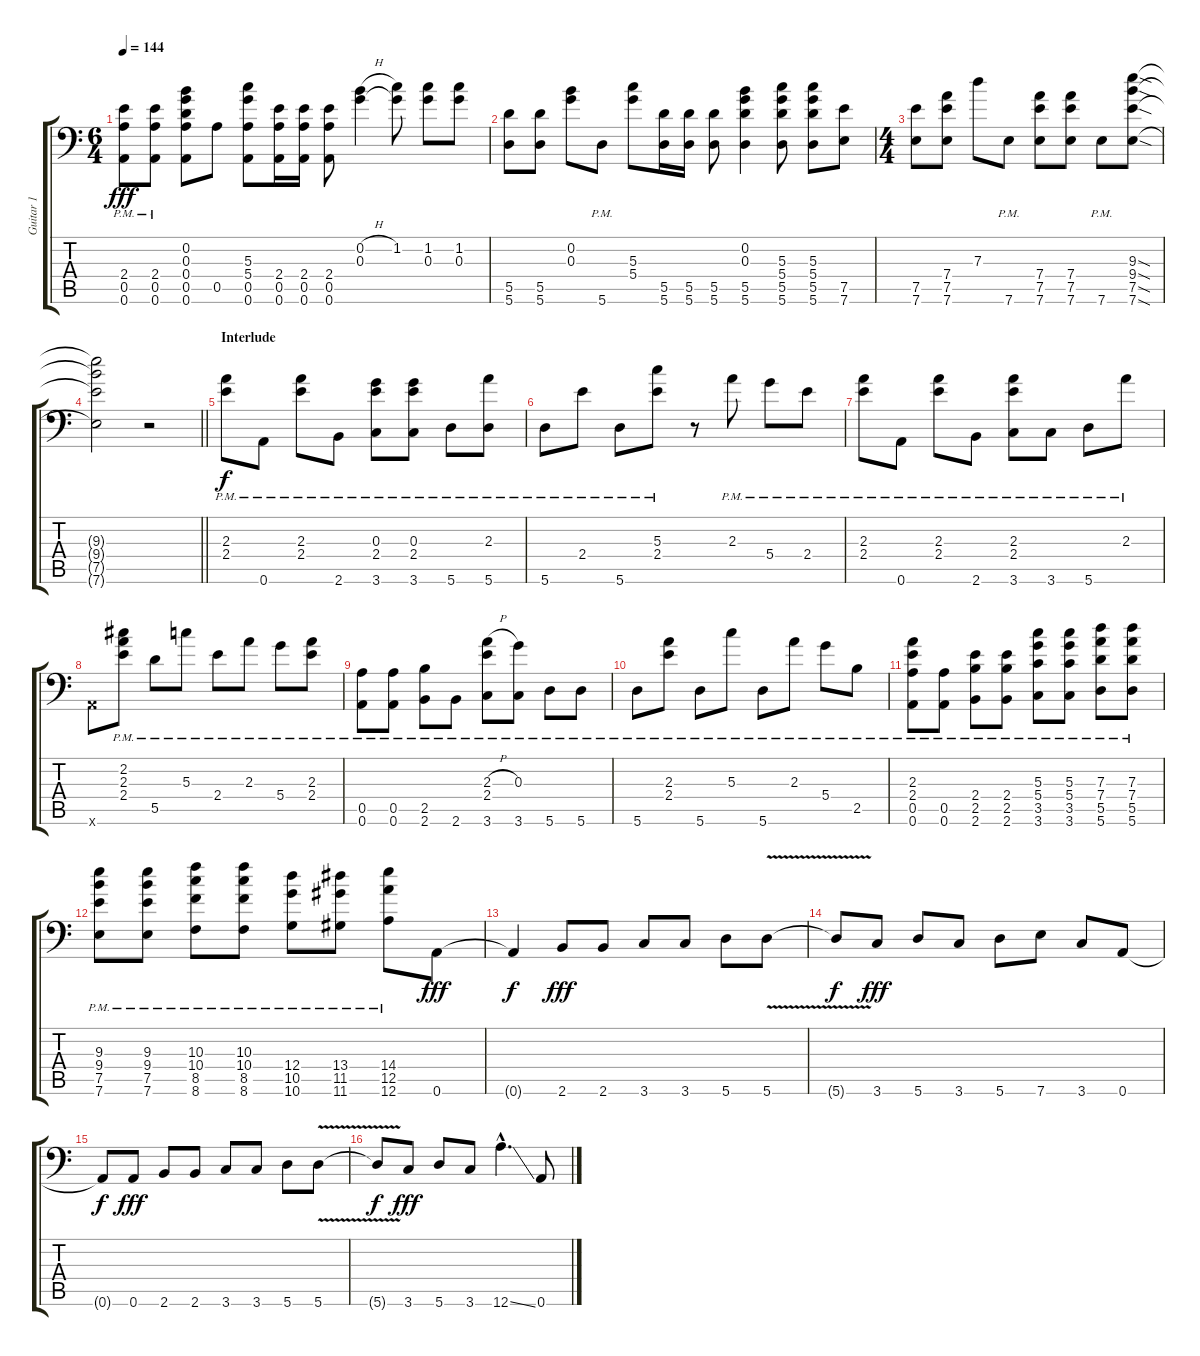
\track ("Guitar 1" "Guitar 1") {instrument distortionguitar}
\staff {score tabs}
\tuning (E4 B3 G3 D3 A2 A1) {hide}
\ts (6 4)
\tempo 144
\clef f4
\ks c
(2.4{pm} 0.5{pm} 0.6{pm}).8{dy fff} (2.4{pm} 0.5{pm} 0.6{pm}).8 (0.2 0.3 0.4 0.5 0.6).8 0.5.8 (5.3 5.4 0.5 0.6).8 (2.4 0.5 0.6).16 (2.4 0.5 0.6).16 (2.4 0.5 0.6).8 (0.2{h} 0.3).4 (1.2 0.3{t}).8 (1.2 0.3).8 (1.2 0.3).8 |
(5.5 5.6).8 (5.5 5.6).8 (0.2 0.3).8 5.6{pm}.8 (5.3 5.4).8 (5.5 5.6).16 (5.5 5.6).16 (5.5 5.6).8 (0.2 0.3 5.5 5.6).4 (5.3 5.4 5.5 5.6).8 (5.3 5.4 5.5 5.6).8 (7.5 7.6).8 |
\ts (4 4)
(7.5 7.6).8 (7.4 7.5 7.6).8 7.3.8 7.6{pm}.8 (7.4 7.5 7.6).8 (7.4 7.5 7.6).8 7.6{pm}.8 (9.3{sod} 9.4{sod} 7.5{sod} 7.6{sod}).8 |
\barLineRight lightlight
(9.3{t} 9.4{t} 7.5{t} 7.6{t}).2 r.2 |
\section ("" "Interlude")
(2.3{pm} 2.4{pm}).8{dy f} 0.6{pm}.8 (2.3{pm} 2.4{pm}).8 2.6{pm}.8 (0.3{pm} 2.4{pm} 3.6{pm}).8 (0.3{pm} 2.4{pm} 3.6{pm}).8 5.6{pm}.8 (2.3{pm} 5.6{pm}).8 |
5.6{pm}.8 2.4{pm}.8 5.6{pm}.8 (5.3{pm} 2.4{pm}).8 r.8 2.3{pm}.8 5.4{pm}.8 2.4{pm}.8 |
(2.3{pm} 2.4{pm}).8 0.6{pm}.8 (2.3{pm} 2.4{pm}).8 2.6{pm}.8 (2.3{pm} 2.4{pm} 3.6{pm}).8 3.6{pm}.8 5.6{pm}.8 2.3{pm}.8 |
0.6{x}.8 (2.2{pm} 2.3{pm} 2.4{pm}).8 5.5{pm}.8 5.3{pm}.8 2.4{pm}.8 2.3{pm}.8 5.4{pm}.8 (2.3{pm} 2.4{pm}).8 |
(0.5{pm} 0.6{pm}).8 (0.5{pm} 0.6{pm}).8 (2.5{pm} 2.6{pm}).8 2.6{pm}.8 (2.3{h} 2.4{pm} 3.6{pm}).8 (0.3{pm} 3.6{pm}).8 5.6{pm}.8 5.6{pm}.8 |
5.6{pm}.8 (2.3{pm} 2.4{pm}).8 5.6{pm}.8 5.3{pm}.8 5.6{pm}.8 2.3{pm}.8 5.4{pm}.8 2.5{pm}.8 |
(2.3{pm} 2.4{pm} 0.5{pm} 0.6{pm}).8 (0.5{pm} 0.6{pm}).8 (2.4{pm} 2.5{pm} 2.6{pm}).8 (2.4{pm} 2.5{pm} 2.6{pm}).8 (5.3{pm} 5.4{pm} 3.5{pm} 3.6{pm}).8 (5.3{pm} 5.4{pm} 3.5{pm} 3.6{pm}).8 (7.3{pm} 7.4{pm} 5.5{pm} 5.6{pm}).8 (7.3{pm} 7.4{pm} 5.5{pm} 5.6{pm}).8 |
(9.3{pm} 9.4{pm} 7.5{pm} 7.6{pm}).8 (9.3{pm} 9.4{pm} 7.5{pm} 7.6{pm}).8 (10.3{pm} 10.4{pm} 8.5{pm} 8.6{pm}).8 (10.3{pm} 10.4{pm} 8.5{pm} 8.6{pm}).8 (12.4{pm} 10.5{pm} 10.6{pm}).8 (13.4{pm} 11.5{pm} 11.6{pm}).8 (14.4{pm} 12.5{pm} 12.6{pm}).8 0.6.8{dy fff} |
0.6{t}.4{dy f} 2.6.8{dy fff} 2.6.8 3.6.8 3.6.8 5.6.8 5.6{v}.8 |
5.6{t}.8{dy f} 3.6.8{dy fff} 5.6.8 3.6.8 5.6.8 7.6.8 3.6.8 0.6.8 |
0.6{t}.8{dy f} 0.6.8{dy fff} 2.6.8 2.6.8 3.6.8 3.6.8 5.6.8 5.6{v}.8 |
5.6{t}.8{dy f} 3.6.8{dy fff} 5.6.8 3.6.8 12.6{ss hac}.4{d} 0.6.8
